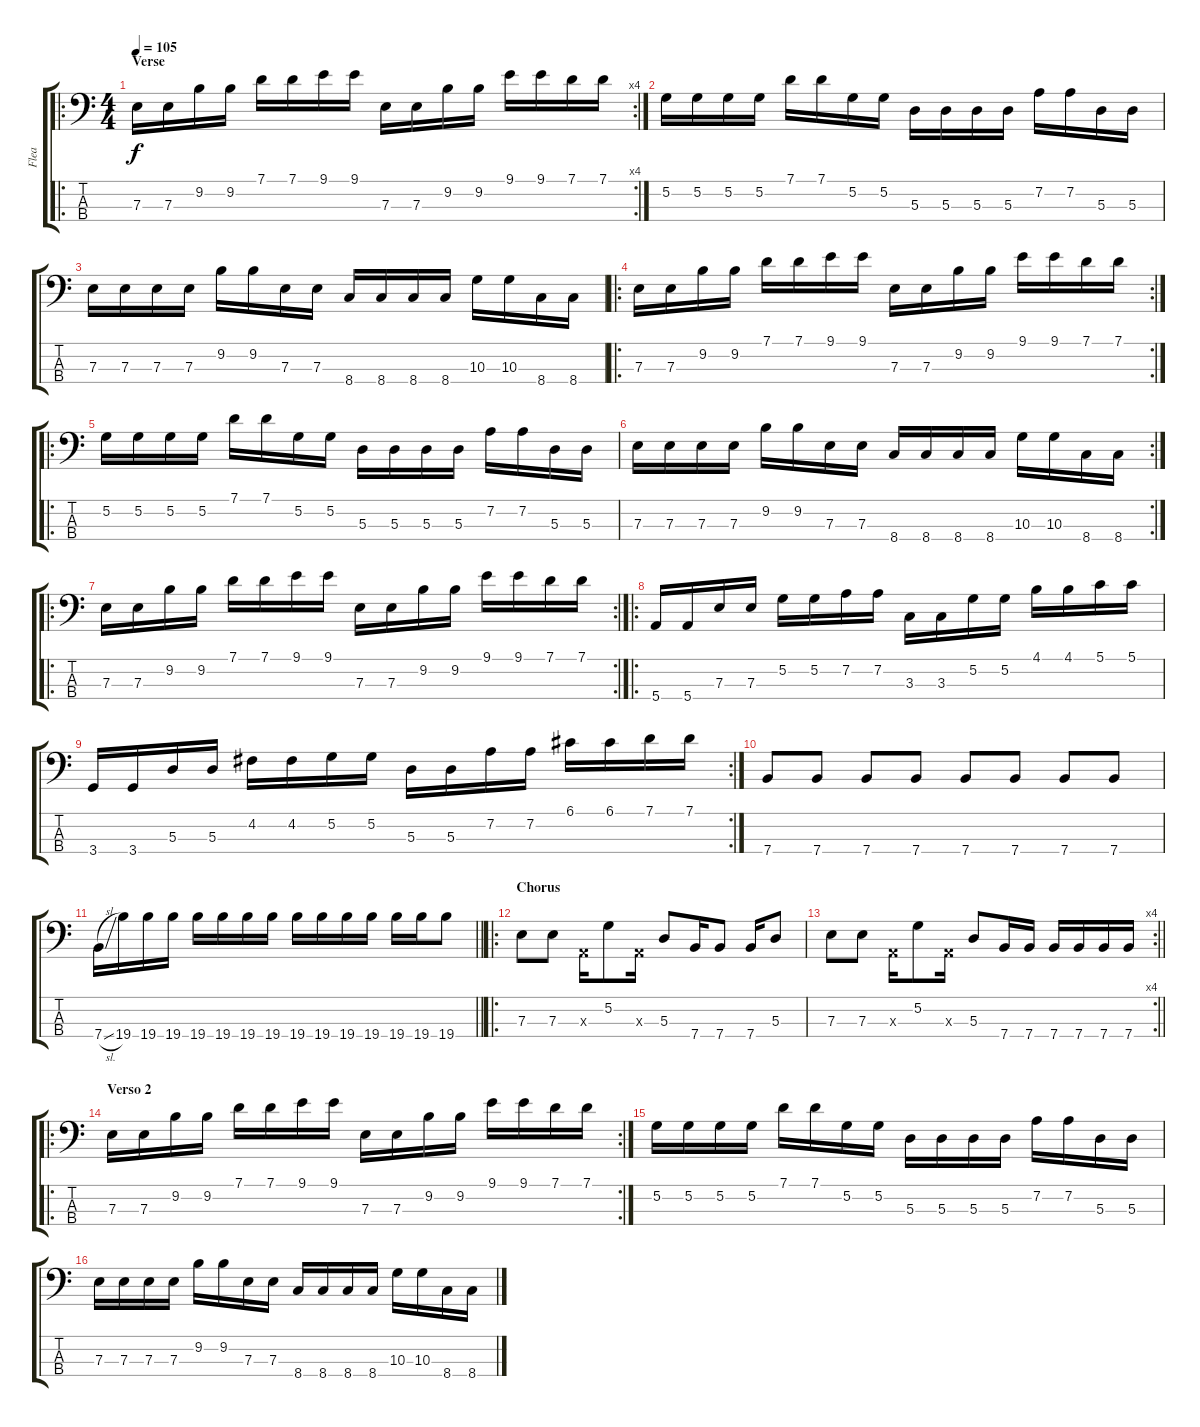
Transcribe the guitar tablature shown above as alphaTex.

\track ("Flea" "Flea") {instrument electricbassfinger}
\staff {score tabs}
\tuning (G2 D2 A1 E1) {hide}
\ro
\rc 4
\ts (4 4)
\section ("" "Verse")
\tempo 105
\clef f4
\ks c
7.3.16{dy f instrument electricbassfinger} 7.3.16 9.2.16 9.2.16 7.1.16 7.1.16 9.1.16 9.1.16 7.3.16 7.3.16 9.2.16 9.2.16 9.1.16 9.1.16 7.1.16 7.1.16 |
5.2.16 5.2.16 5.2.16 5.2.16 7.1.16 7.1.16 5.2.16 5.2.16 5.3.16 5.3.16 5.3.16 5.3.16 7.2.16 7.2.16 5.3.16 5.3.16 |
7.3.16 7.3.16 7.3.16 7.3.16 9.2.16 9.2.16 7.3.16 7.3.16 8.4.16 8.4.16 8.4.16 8.4.16 10.3.16 10.3.16 8.4.16 8.4.16 |
\ro
\rc 2
7.3.16 7.3.16 9.2.16 9.2.16 7.1.16 7.1.16 9.1.16 9.1.16 7.3.16 7.3.16 9.2.16 9.2.16 9.1.16 9.1.16 7.1.16 7.1.16 |
\ro
5.2.16 5.2.16 5.2.16 5.2.16 7.1.16 7.1.16 5.2.16 5.2.16 5.3.16 5.3.16 5.3.16 5.3.16 7.2.16 7.2.16 5.3.16 5.3.16 |
\rc 2
7.3.16 7.3.16 7.3.16 7.3.16 9.2.16 9.2.16 7.3.16 7.3.16 8.4.16 8.4.16 8.4.16 8.4.16 10.3.16 10.3.16 8.4.16 8.4.16 |
\ro
\rc 2
7.3.16 7.3.16 9.2.16 9.2.16 7.1.16 7.1.16 9.1.16 9.1.16 7.3.16 7.3.16 9.2.16 9.2.16 9.1.16 9.1.16 7.1.16 7.1.16 |
\ro
5.4.16 5.4.16 7.3.16 7.3.16 5.2.16 5.2.16 7.2.16 7.2.16 3.3.16 3.3.16 5.2.16 5.2.16 4.1.16 4.1.16 5.1.16 5.1.16 |
\rc 2
3.4.16 3.4.16 5.3.16 5.3.16 4.2.16 4.2.16 5.2.16 5.2.16 5.3.16 5.3.16 7.2.16 7.2.16 6.1.16 6.1.16 7.1.16 7.1.16 |
7.4.8 7.4.8 7.4.8 7.4.8 7.4.8 7.4.8 7.4.8 7.4.8 |
\barLineRight lightlight
7.4{sl}.16 19.4.16 19.4.16 19.4.16 19.4.16 19.4.16 19.4.16 19.4.16 19.4.16 19.4.16 19.4.16 19.4.16 19.4.16 19.4.16 19.4.8 |
\ro
\section ("" "Chorus")
7.3.8 7.3.8 0.3{x}.16 5.2.8 0.3{x}.16 5.3.8 7.4.16 7.4.8 7.4.16 5.3.8 |
\rc 4
\barLineRight lightlight
7.3.8 7.3.8 0.3{x}.16 5.2.8 0.3{x}.16 5.3.8 7.4.16 7.4.16 7.4.16 7.4.16 7.4.16 7.4.16 |
\ro
\rc 2
\section ("" "Verso 2")
7.3.16 7.3.16 9.2.16 9.2.16 7.1.16 7.1.16 9.1.16 9.1.16 7.3.16 7.3.16 9.2.16 9.2.16 9.1.16 9.1.16 7.1.16 7.1.16 |
5.2.16 5.2.16 5.2.16 5.2.16 7.1.16 7.1.16 5.2.16 5.2.16 5.3.16 5.3.16 5.3.16 5.3.16 7.2.16 7.2.16 5.3.16 5.3.16 |
7.3.16 7.3.16 7.3.16 7.3.16 9.2.16 9.2.16 7.3.16 7.3.16 8.4.16 8.4.16 8.4.16 8.4.16 10.3.16 10.3.16 8.4.16 8.4.16
